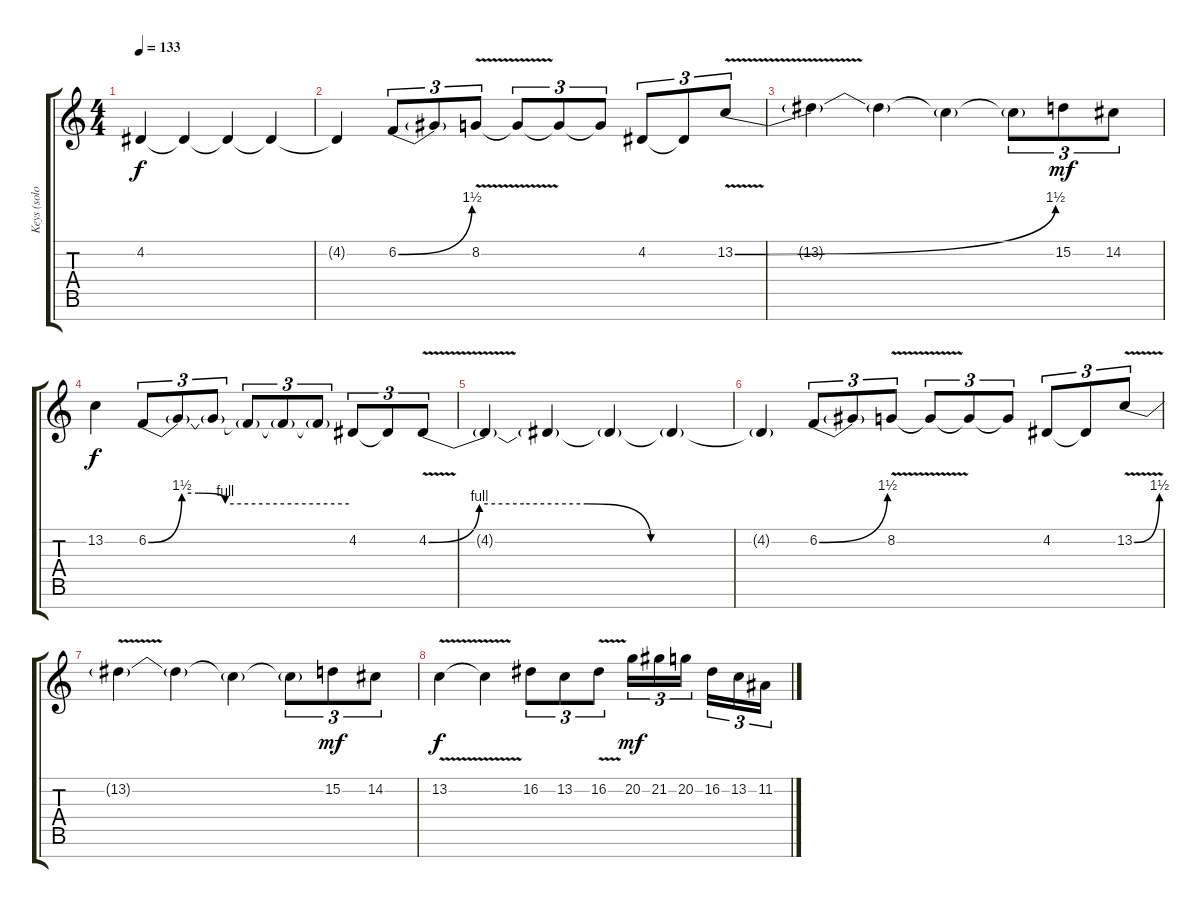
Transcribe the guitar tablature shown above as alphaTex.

\track ("Keys (solo)" "Keys (solo") {instrument lead1square}
\staff {score tabs}
\tuning (E4 B3 G3 D3 A2 E2 B1) {hide}
\ts (4 4)
\tempo 133
\clef g2
\ks c
4.2{t}.4{dy f} 4.2{t}.4 4.2{t}.4 4.2{t}.4 |
4.2{t}.4 6.2{be (bend 0 0 60 6)}.8{tu (3 2)} 6.2{t}.8{tu (3 2)} 8.2{v}.8{tu (3 2)} 8.2{t}.8{tu (3 2)} 8.2{t}.8{tu (3 2)} 8.2{t}.8{tu (3 2)} 4.2.8{tu (3 2)} 4.2{t}.8{tu (3 2)} 13.2{be (bend 0 0 60 6) v}.8{tu (3 2)} |
13.2{t}.4 13.2{t}.4 13.2{t}.4 13.2{t}.8{tu (3 2)} 15.2.8{tu (3 2) dy mf} 14.2.8{tu (3 2)} |
13.2.4{dy f} 6.2{be (custom 0 0 10 6 15 6 23 4 60 4)}.8{tu (3 2)} 6.2{t}.8{tu (3 2)} 6.2{t}.8{tu (3 2)} 6.2{t}.8{tu (3 2)} 6.2{t}.8{tu (3 2)} 6.2{t}.8{tu (3 2)} 4.2.8{tu (3 2)} 4.2{t}.8{tu (3 2)} 4.2{be (custom 0 0 8 4 15 4 25 4 35 0 60 0) v}.8{tu (3 2)} |
4.2{t}.4 4.2{t}.4 4.2{t}.4 4.2{t}.4 |
4.2{t}.4 6.2{be (bend 0 0 60 6)}.8{tu (3 2)} 6.2{t}.8{tu (3 2)} 8.2{v}.8{tu (3 2)} 8.2{t}.8{tu (3 2)} 8.2{t}.8{tu (3 2)} 8.2{t}.8{tu (3 2)} 4.2.8{tu (3 2)} 4.2{t}.8{tu (3 2)} 13.2{be (bend 0 0 60 6) v}.8{tu (3 2)} |
13.2{t}.4 13.2{t}.4 13.2{t}.4 13.2{t}.8{tu (3 2)} 15.2.8{tu (3 2) dy mf} 14.2.8{tu (3 2)} |
13.2{v}.4{dy f} 13.2{t}.4 16.2.8{tu (3 2)} 13.2.8{tu (3 2)} 16.2{v}.8{tu (3 2)} 20.2.16{tu (3 2) dy mf} 21.2.16{tu (3 2)} 20.2.16{tu (3 2)} 16.2.16{tu (3 2)} 13.2.16{tu (3 2)} 11.2.16{tu (3 2)}
